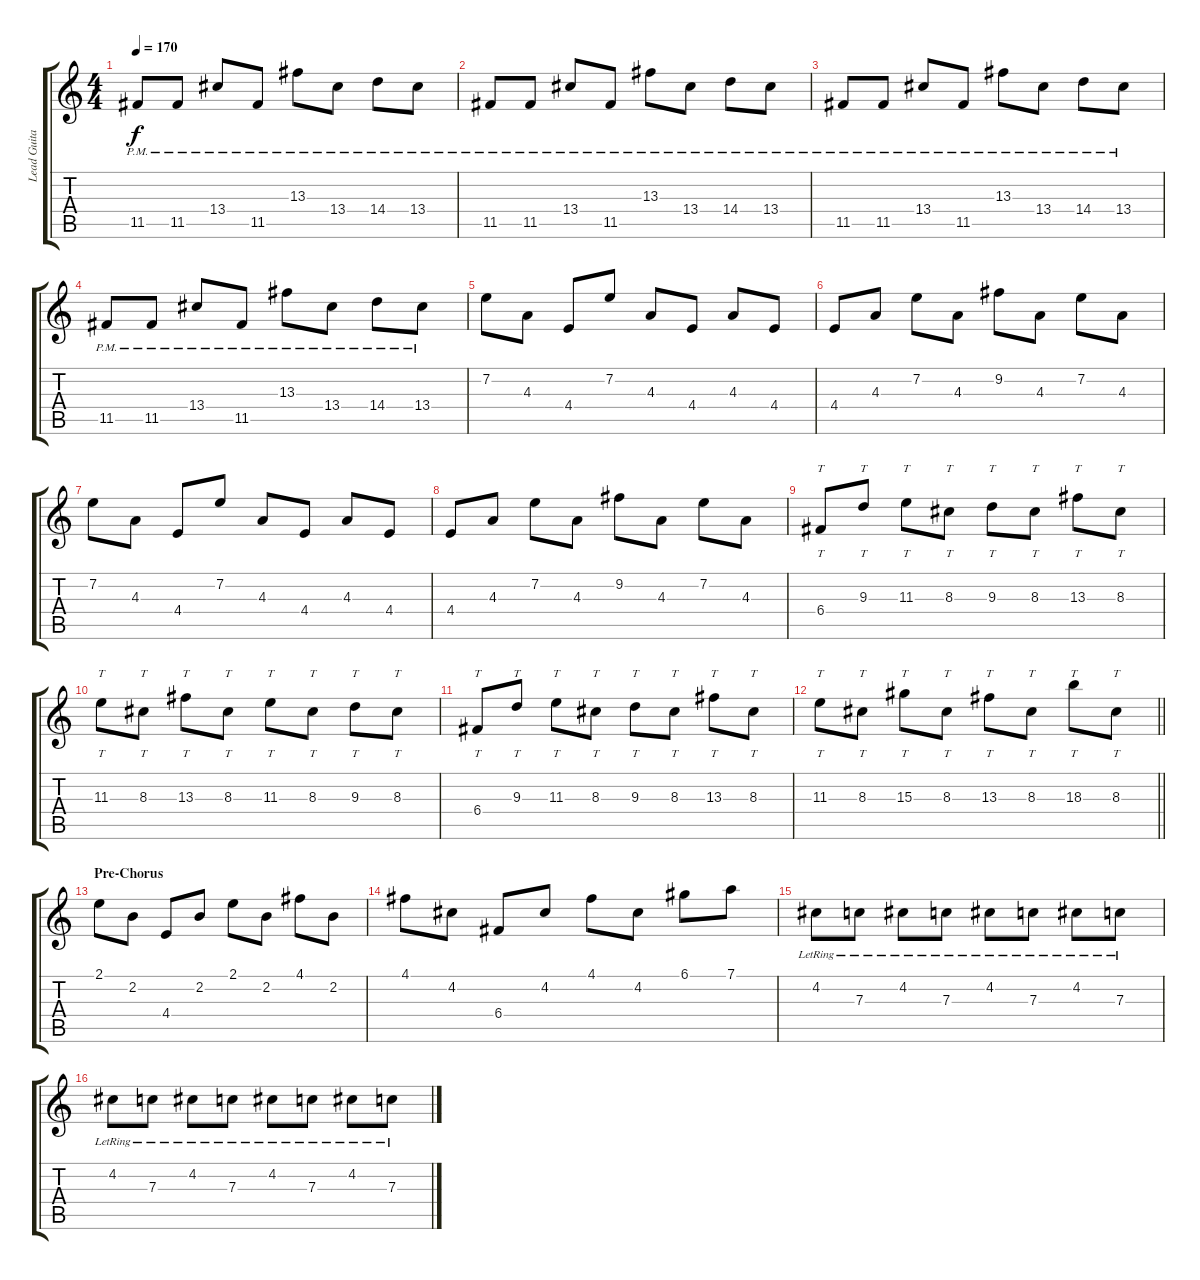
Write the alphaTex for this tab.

\track ("Lead Guitar" "Lead Guita") {instrument distortionguitar}
\staff {score tabs}
\tuning (D4 A3 F3 C3 G2 C2) {hide}
\ts (4 4)
\tempo 170
\clef g2
\ks c
11.5{pm}.8{dy f} 11.5{pm}.8 13.4{pm}.8 11.5{pm}.8 13.3{pm}.8 13.4{pm}.8 14.4{pm}.8 13.4{pm}.8 |
11.5{pm}.8 11.5{pm}.8 13.4{pm}.8 11.5{pm}.8 13.3{pm}.8 13.4{pm}.8 14.4{pm}.8 13.4{pm}.8 |
11.5{pm}.8 11.5{pm}.8 13.4{pm}.8 11.5{pm}.8 13.3{pm}.8 13.4{pm}.8 14.4{pm}.8 13.4{pm}.8 |
11.5{pm}.8 11.5{pm}.8 13.4{pm}.8 11.5{pm}.8 13.3{pm}.8 13.4{pm}.8 14.4{pm}.8 13.4{pm}.8 |
7.2.8 4.3.8 4.4.8 7.2.8 4.3.8 4.4.8 4.3.8 4.4.8 |
4.4.8 4.3.8 7.2.8 4.3.8 9.2.8 4.3.8 7.2.8 4.3.8 |
7.2.8 4.3.8 4.4.8 7.2.8 4.3.8 4.4.8 4.3.8 4.4.8 |
4.4.8 4.3.8 7.2.8 4.3.8 9.2.8 4.3.8 7.2.8 4.3.8 |
6.4.8{tt} 9.3.8{tt} 11.3.8{tt} 8.3.8{tt} 9.3.8{tt} 8.3.8{tt} 13.3.8{tt} 8.3.8{tt} |
11.3.8{tt} 8.3.8{tt} 13.3.8{tt} 8.3.8{tt} 11.3.8{tt} 8.3.8{tt} 9.3.8{tt} 8.3.8{tt} |
6.4.8{tt} 9.3.8{tt} 11.3.8{tt} 8.3.8{tt} 9.3.8{tt} 8.3.8{tt} 13.3.8{tt} 8.3.8{tt} |
\barLineRight lightlight
11.3.8{tt} 8.3.8{tt} 15.3.8{tt} 8.3.8{tt} 13.3.8{tt} 8.3.8{tt} 18.3.8{tt} 8.3.8{tt} |
\section ("" "Pre-Chorus")
2.1.8 2.2.8 4.4.8 2.2.8 2.1.8 2.2.8 4.1.8 2.2.8 |
4.1.8 4.2.8 6.4.8 4.2.8 4.1.8 4.2.8 6.1.8 7.1.8 |
4.2{lr}.8 7.3{lr}.8 4.2{lr}.8 7.3{lr}.8 4.2{lr}.8 7.3{lr}.8 4.2{lr}.8 7.3{lr}.8 |
4.2{lr}.8 7.3{lr}.8 4.2{lr}.8 7.3{lr}.8 4.2{lr}.8 7.3{lr}.8 4.2{lr}.8 7.3{lr}.8
